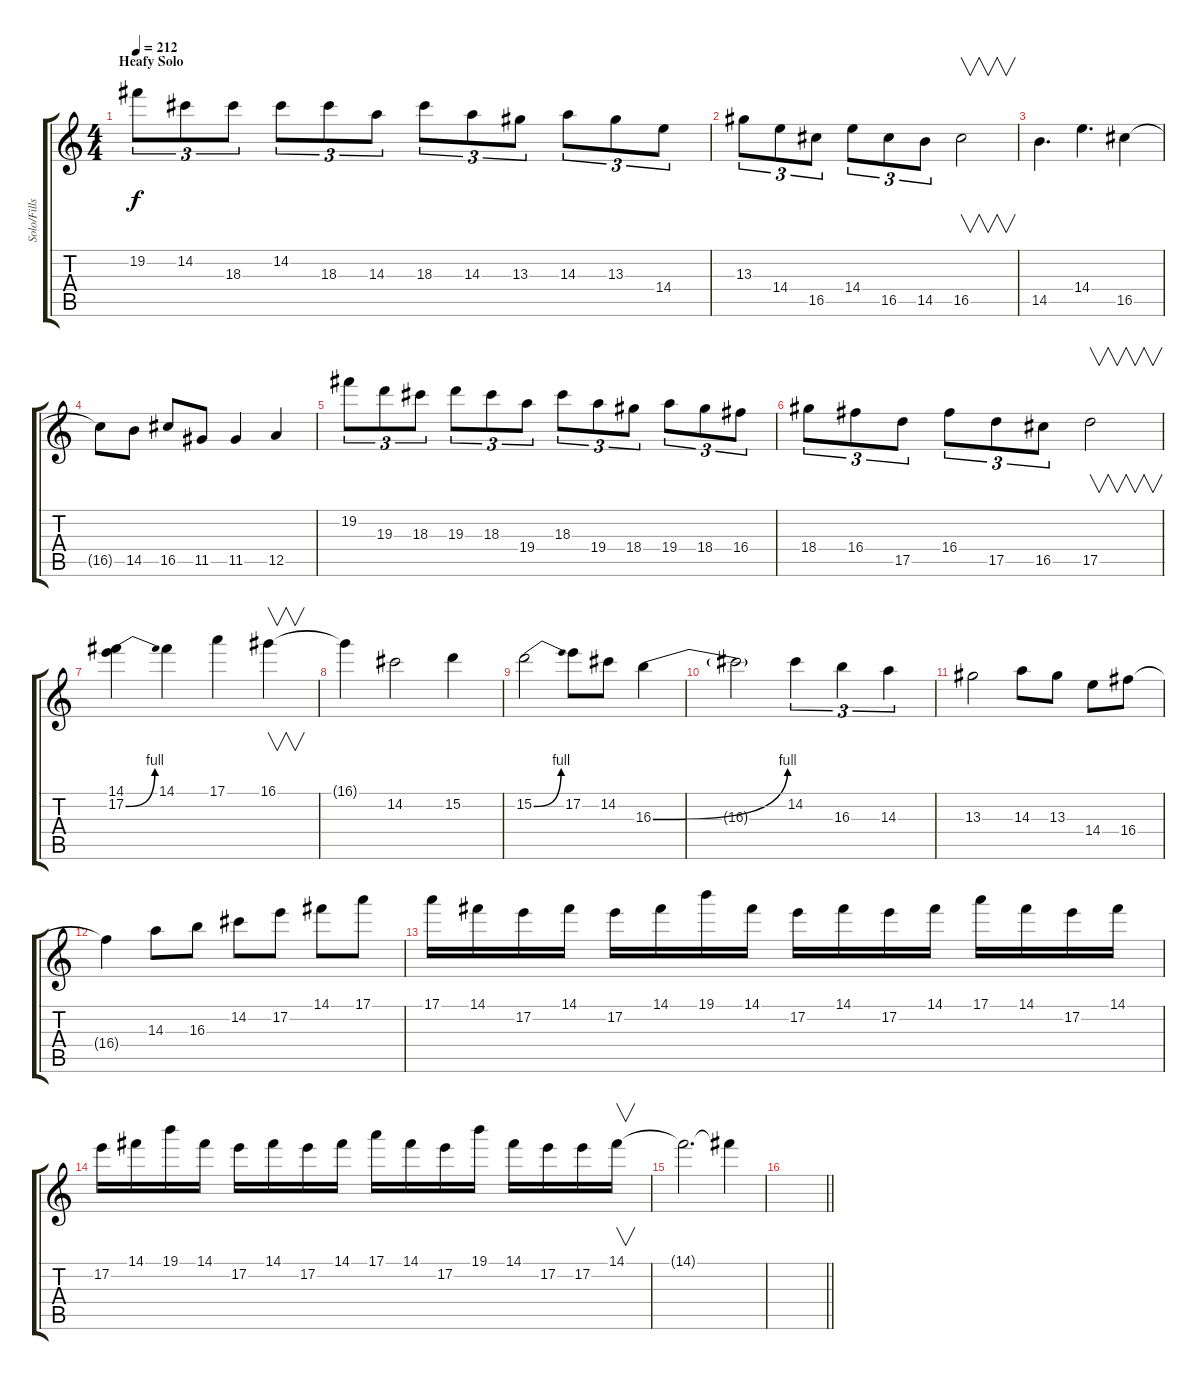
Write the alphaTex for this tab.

\track ("Solo/Fills" "Solo/Fills") {solo instrument distortionguitar}
\staff {score tabs}
\tuning (E4 B3 G3 D3 A2 D2) {hide}
\ts (4 4)
\section ("" "Heafy Solo")
\tempo 212
\clef g2
\ks c
19.2.8{tu (3 2) dy f} 14.2.8{tu (3 2)} 18.3.8{tu (3 2)} 14.2.8{tu (3 2)} 18.3.8{tu (3 2)} 14.3.8{tu (3 2)} 18.3.8{tu (3 2)} 14.3.8{tu (3 2)} 13.3.8{tu (3 2)} 14.3.8{tu (3 2)} 13.3.8{tu (3 2)} 14.4.8{tu (3 2)} |
13.3.8{tu (3 2)} 14.4.8{tu (3 2)} 16.5.8{tu (3 2)} 14.4.8{tu (3 2)} 16.5.8{tu (3 2)} 14.5.8{tu (3 2)} 16.5.2{v} |
14.5.4{d} 14.4.4{d} 16.5.4 |
16.5{t}.8 14.5.8 16.5.8 11.5.8 11.5.4 12.5.4 |
19.2.8{tu (3 2)} 19.3.8{tu (3 2)} 18.3.8{tu (3 2)} 19.3.8{tu (3 2)} 18.3.8{tu (3 2)} 19.4.8{tu (3 2)} 18.3.8{tu (3 2)} 19.4.8{tu (3 2)} 18.4.8{tu (3 2)} 19.4.8{tu (3 2)} 18.4.8{tu (3 2)} 16.4.8{tu (3 2)} |
18.4.8{tu (3 2)} 16.4.8{tu (3 2)} 17.5.8{tu (3 2)} 16.4.8{tu (3 2)} 17.5.8{tu (3 2)} 16.5.8{tu (3 2)} 17.5.2{v} |
(14.1 17.2{be (bend 0 0 60 4)}).4 14.1.4 17.1.4 16.1.4{v} |
16.1{t}.4 14.2.2 15.2.4 |
15.2{be (bend 0 0 60 4)}.2 17.2.8 14.2.8 16.3{be (bend 0 0 60 4)}.4 |
16.3{t}.2 14.2.4{tu (3 2)} 16.3.4{tu (3 2)} 14.3.4{tu (3 2)} |
13.3.2 14.3.8 13.3.8 14.4.8 16.4.8 |
16.4{t}.4 14.3.8 16.3.8 14.2.8 17.2.8 14.1.8 17.1.8 |
17.1.16 14.1.16 17.2.16 14.1.16 17.2.16 14.1.16 19.1.16 14.1.16 17.2.16 14.1.16 17.2.16 14.1.16 17.1.16 14.1.16 17.2.16 14.1.16 |
17.2.16 14.1.16 19.1.16 14.1.16 17.2.16 14.1.16 17.2.16 14.1.16 17.1.16 14.1.16 17.2.16 19.1.16 14.1.16 17.2.16 17.2.16 14.1.16{v} |
14.1{t}.2{d} 14.1{t}.4 |
\barLineRight lightlight
